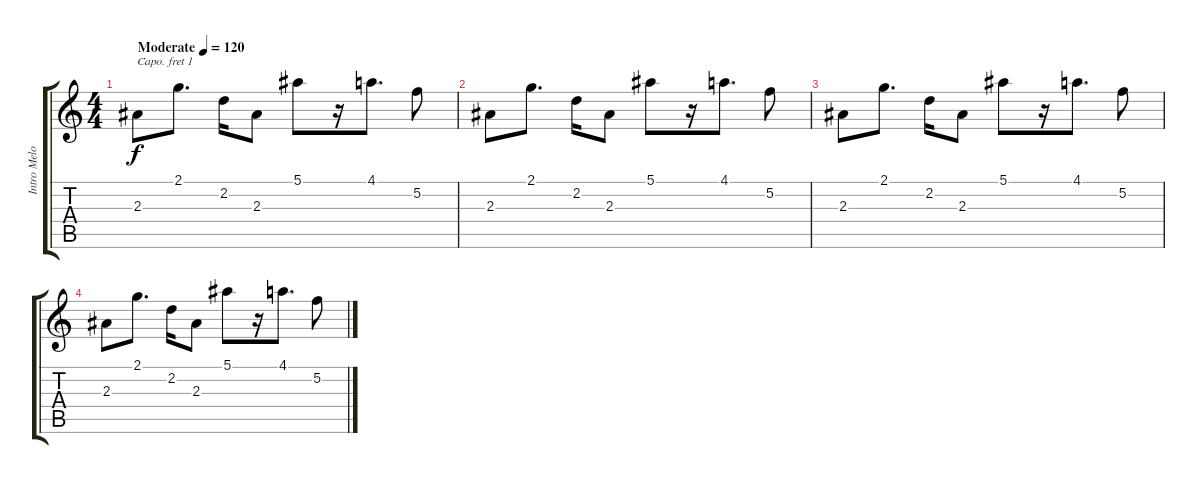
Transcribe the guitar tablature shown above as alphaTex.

\track ("Intro Melody Record Player" "Intro Melo") {instrument electricguitarmuted}
\staff {score tabs}
\capo 1
\tuning (E4 B3 G3 D3 A2 E2) {hide}
\ts (4 4)
\tempo (120 "Moderate")
\clef g2
\ks c
2.3.8{dy f instrument electricguitarmuted} 2.1.8{d} 2.2.16 2.3.8 5.1.8 r.16 4.1.8{d} 5.2.8 |
2.3.8 2.1.8{d} 2.2.16 2.3.8 5.1.8 r.16 4.1.8{d} 5.2.8 |
2.3.8 2.1.8{d} 2.2.16 2.3.8 5.1.8 r.16 4.1.8{d} 5.2.8 |
2.3.8 2.1.8{d} 2.2.16 2.3.8 5.1.8 r.16 4.1.8{d} 5.2.8
